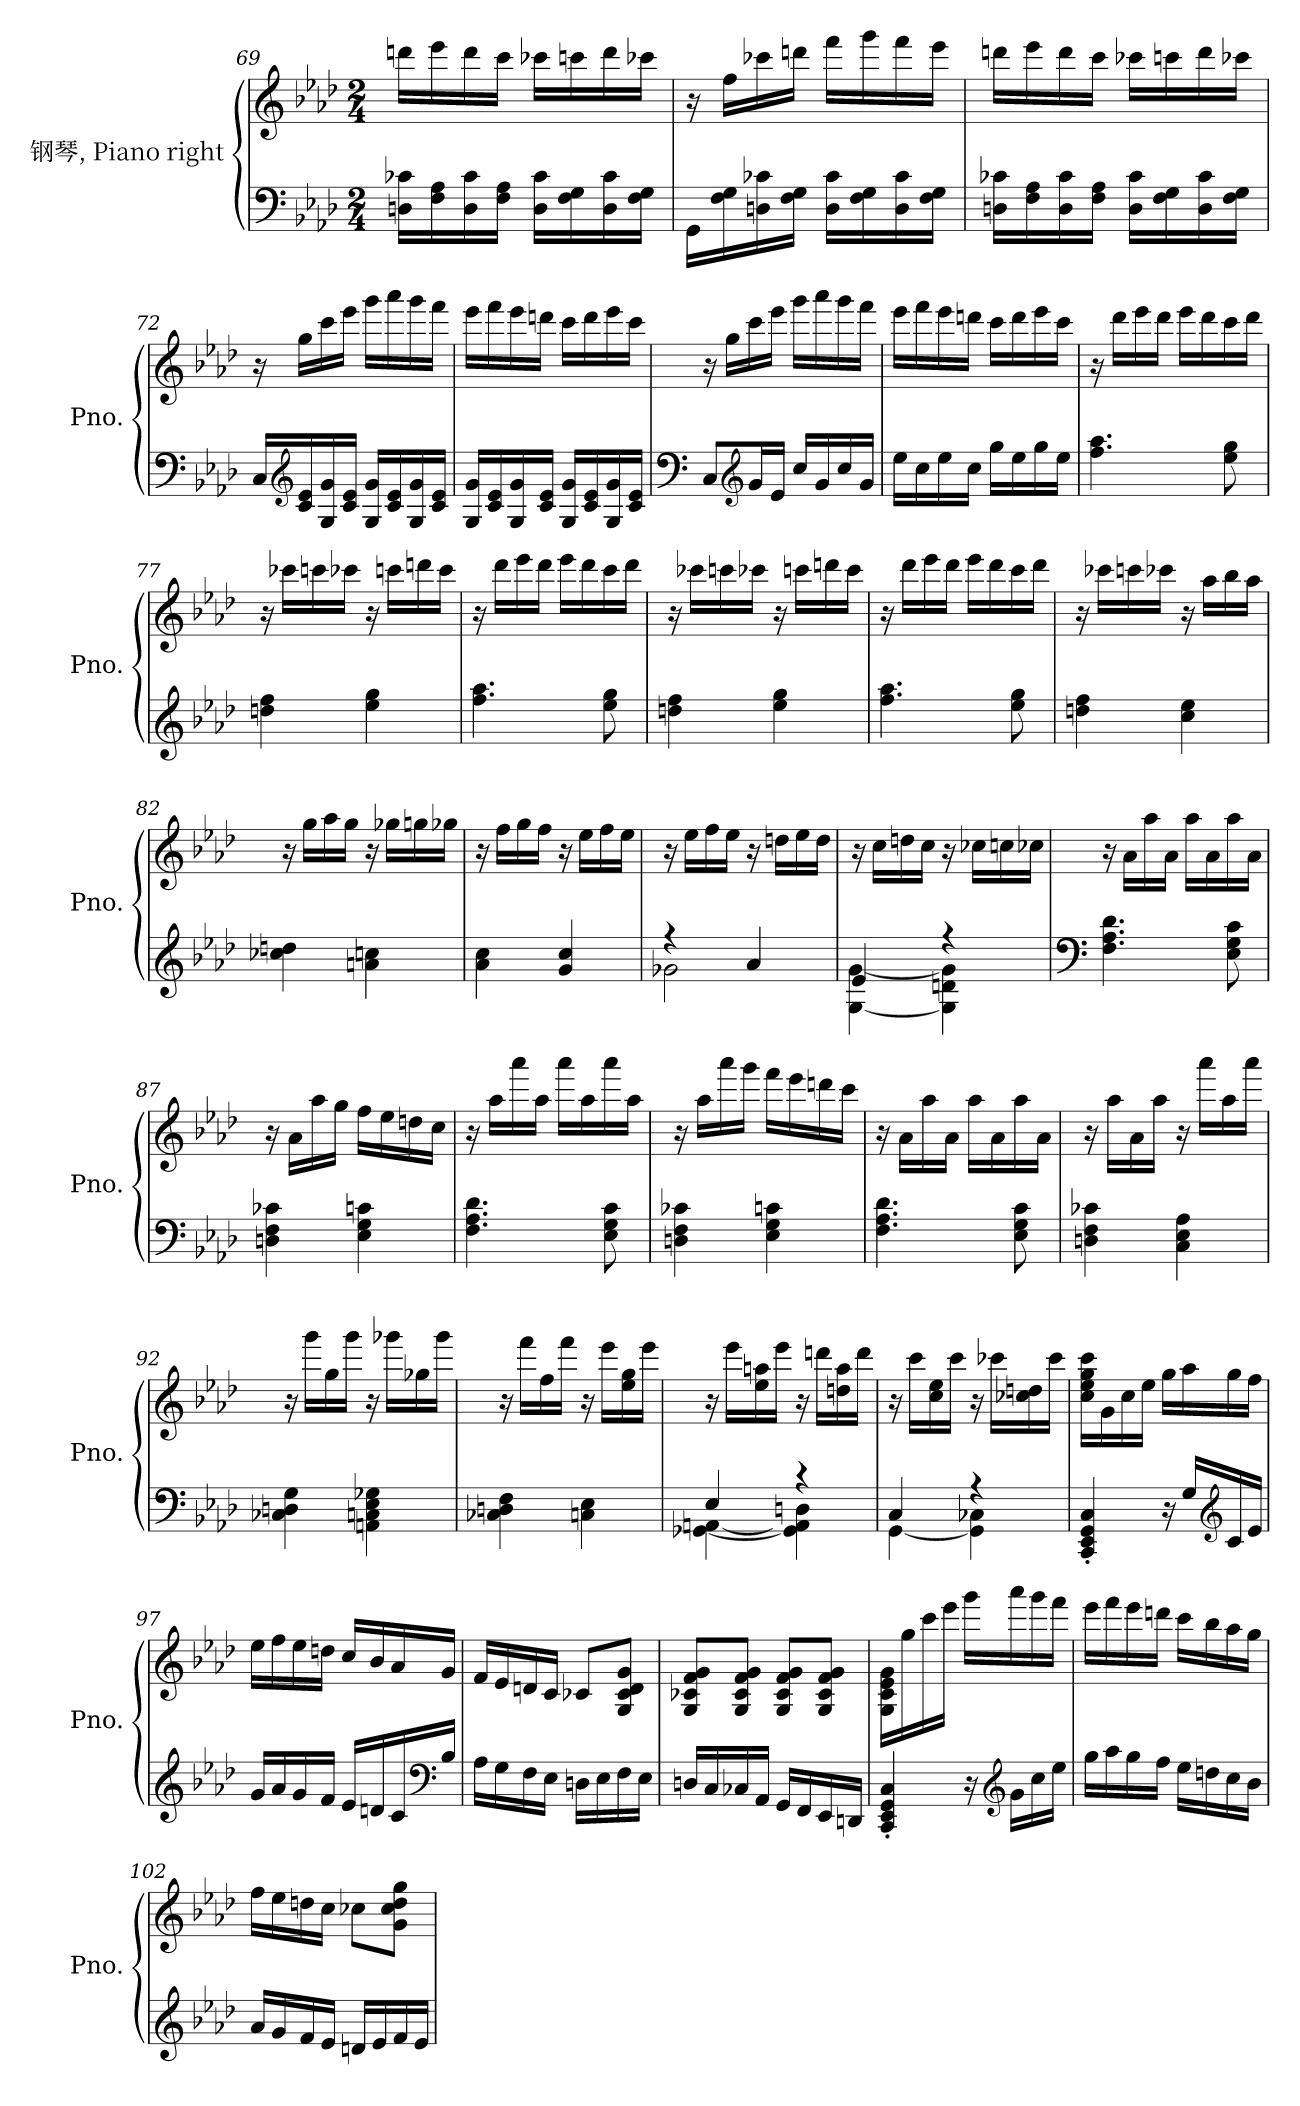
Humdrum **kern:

**kern	**kern
*part1	*part1
*staff2	*staff1
*I"钢琴, Piano right	*
*I'Pno.	*
*clefF4	*clefG2
*k[b-e-a-d-]	*k[b-e-a-d-]
*M2/4	*M2/4
=69	=69
16Dn\ 16c-X\LL	16dddn\LL
16F\ 16A-\	16eee-\
16D\ 16c-\	16ddd\
16F\ 16A-\JJ	16ccc\JJ
16D\ 16c-\LL	16ccc-X\LL
*	*MM143
16F\ 16G\	16cccn\
16D\ 16c-\	16ddd\
16F\ 16G\JJ	16ccc-X\JJ
!!LO:LB:g=z
=70	=70
*	*MM100
16GG\LL	16r
16F\ 16G\	16ff\LL
16Dn\ 16c-X\	16ccc-X\
16F\ 16G\JJ	16dddn\JJ
16D\ 16c-\LL	16fff\LL
16F\ 16G\	16ggg\
16D\ 16c-\	16fff\
16F\ 16G\JJ	16eee-\JJ
=71	=71
16Dn\ 16c-X\LL	16dddn\LL
16F\ 16A-\	16eee-\
16D\ 16c-\	16ddd\
*	*MM144
16F\ 16A-\JJ	16ccc\JJ
16D\ 16c-\LL	16ccc-X\LL
16F\ 16G\	16cccn\
16D\ 16c-\	16ddd\
16F\ 16G\JJ	16ccc-X\JJ
=72	=72
*	*MM100
16C/LL	16r
*clefG2	*
16c/ 16e-/	16gg\LL
16G/ 16g/	16ccc\
16c/ 16e-/JJ	16eee-\JJ
16G/ 16g/LL	16ggg\LL
16c/ 16e-/	16aaa-\
16G/ 16g/	16ggg\
16c/ 16e-/JJ	16fff\JJ
!!LO:PB:g=z
=73	=73
16G/ 16g/LL	16eee-\LL
16c/ 16e-/	16fff\
16G/ 16g/	16eee-\
*	*MM144
16c/ 16e-/JJ	16dddn\JJ
16G/ 16g/LL	16ccc\LL
16c/ 16e-/	16ddd\
16G/ 16g/	16eee-\
16c/ 16e-/JJ	16ccc\JJ
=74	=74
*clefF4	*
*	*MM100
8C/L	16r
.	16gg\LL
*clefG2	*
16g/L	16ccc\
16e-/JJ	16eee-\JJ
16cc/LL	16ggg\LL
16g/	16aaa-\
16cc/	16ggg\
16g/JJ	16fff\JJ
=75	=75
16ee-\LL	16eee-\LL
16cc\	16fff\
16ee-\	16eee-\
*	*MM144
16cc\JJ	16dddn\JJ
16gg\LL	16ccc\LL
16ee-\	16ddd\
16gg\	16eee-\
16ee-\JJ	16ccc\JJ
=76	=76
*	*MM142
4.ff\ 4.aa-\	16r
.	16ddd-\LL
.	16eee-\
.	16ddd-\JJ
.	16eee-\LL
.	16ddd-\
*	*MM139
8ee-\ 8gg\	16ccc\
.	16ddd-\JJ
!!LO:LB:g=z
=77	=77
4ddn\ 4ff\	16r
.	16ccc-X\LL
.	16cccn\
.	16ccc-X\JJ
4ee-\ 4gg\	16r
.	16cccn\LL
.	16dddn\
.	16ccc\JJ
=78	=78
*	*MM142
4.ff\ 4.aa-\	16r
.	16ddd-\LL
.	16eee-\
.	16ddd-\JJ
.	16eee-\LL
.	16ddd-\
*	*MM139
8ee-\ 8gg\	16ccc\
.	16ddd-\JJ
=79	=79
4ddn\ 4ff\	16r
.	16ccc-X\LL
.	16cccn\
.	16ccc-X\JJ
4ee-\ 4gg\	16r
.	16cccn\LL
.	16dddn\
.	16ccc\JJ
!!LO:LB:g=z
=80	=80
*	*MM142
4.ff\ 4.aa-\	16r
.	16ddd-\LL
.	16eee-\
.	16ddd-\JJ
.	16eee-\LL
.	16ddd-\
*	*MM139
8ee-\ 8gg\	16ccc\
.	16ddd-\JJ
=81	=81
4ddn\ 4ff\	16r
.	16ccc-X\LL
.	16cccn\
.	16ccc-X\JJ
4cc\ 4ee-\	16r
.	16aa-\LL
.	16bb-\
.	16aa-\JJ
=82	=82
4cc-X\ 4ddn\	16r
.	16gg\LL
.	16aa-\
.	16gg\JJ
4an\ 4ccn\	16r
.	16gg-X\LL
.	16ggn\
.	16gg-X\JJ
=83	=83
4a-\ 4cc\	16r
.	16ff\LL
.	16gg\
.	16ff\JJ
4g/ 4cc/	16r
.	16ee-\LL
.	16ff\
.	16ee-\JJ
!!LO:LB:g=z
=84	=84
*^	*
4r	2g-X\	16r
.	.	16ee-\LL
.	.	16ff\
.	.	16ee-\JJ
4a-/	.	16r
.	.	16ddn\LL
.	.	16ee-\
.	.	16dd\JJ
=85	=85	=85
4e-/	[4G\ [4g\	16r
.	.	16cc\LL
.	.	16ddn\
.	.	16cc\JJ
4r	4G\] 4dn\ 4g\]	16r
.	.	16cc-X\LL
.	.	16ccn\
.	.	16cc-X\JJ
*v	*v	*
=86	=86
*clefF4	*
*	*MM142
4.F\ 4.A-\ 4.d-\	16r
.	16a-\LL
.	16aa-\
.	16a-\JJ
.	16aa-\LL
.	16a-\
*	*MM139
8E-\ 8G\ 8c\	16aa-\
.	16a-\JJ
=87	=87
4Dn\ 4F\ 4c-X\	16r
.	16a-\LL
.	16aa-\
.	16gg\JJ
4E-\ 4G\ 4cn\	16ff\LL
.	16ee-\
.	16ddn\
.	16cc\JJ
!!LO:LB:g=z
=88	=88
*	*MM142
4.F\ 4.A-\ 4.d-\	16r
.	16aa-\LL
.	16aaa-\
.	16aa-\JJ
.	16aaa-\LL
.	16aa-\
*	*MM139
8E-\ 8G\ 8c\	16aaa-\
.	16aa-\JJ
=89	=89
4Dn\ 4F\ 4c-X\	16r
.	16aa-\LL
.	16aaa-\
.	16ggg\JJ
4E-\ 4G\ 4cn\	16fff\LL
.	16eee-\
.	16dddn\
.	16ccc\JJ
=90	=90
*	*MM142
4.F\ 4.A-\ 4.d-\	16r
.	16a-\LL
.	16aa-\
.	16a-\JJ
.	16aa-\LL
.	16a-\
*	*MM139
8E-\ 8G\ 8c\	16aa-\
.	16a-\JJ
=91	=91
4Dn\ 4F\ 4c-X\	16r
.	16aa-\LL
.	16a-\
.	16aa-\JJ
*	*MM142
4C\ 4E-\ 4A-\	16r
.	16aaa-\LL
.	16aa-\
.	16aaa-\JJ
!!LO:LB:g=z
=92	=92
*	*MM139
4C-X\ 4Dn\ 4G\	16r
.	16ggg\LL
.	16gg\
.	16ggg\JJ
4AAn\ 4Cn\ 4E-\ 4G-X\	16r
.	16ggg-X\LL
.	16gg-X\
.	16ggg-\JJ
=93	=93
*	*MM141
4C-X\ 4Dn\ 4F\	16r
.	16fff\LL
.	16ff\
.	16fff\JJ
4Cn\ 4E-\	16r
.	16eee-\LL
.	16ee-\ 16gg\
.	16eee-\JJ
=94	=94
*	*MM140
*^	*
4E-/	[4GG-X\ [4AAn\	16r
.	.	16eee-\LL
.	.	16ee-\ 16aan\
.	.	16eee-\JJ
4r	4GG-\] 4AA\] 4Dn\	16r
.	.	16dddn\LL
.	.	16ddn\ 16aa\
.	.	16ddd\JJ
!!LO:PB:g=z
=95	=95	=95
4C/	[4GG\	16r
.	.	16ccc\LL
.	.	16cc\ 16ee-\
.	.	16ccc\JJ
4r	4GG\] 4C-X\	16r
.	.	16ccc-X\LL
.	.	16cc-X\ 16ddn\
.	.	16ccc-\JJ
*v	*v	*
=96	=96
*	*MM142
4CC/' 4EE-/' 4GG/' 4C/'	16cc\ 16ee-\ 16gg\ 16ccc\LL
.	16g\
.	16cc\
.	16ee-\JJ
16r	16gg\LL
16G/LL	16aa-\
*clefG2	*
*	*MM143
16c/	16gg\
16e-/JJ	16ff\JJ
=97	=97
16g/LL	16ee-\LL
16a-/	16ff\
16g/	16ee-\
16f/JJ	16ddn\JJ
16e-/LL	16cc/LL
16dn/	16b-/
16c/	16a-/
*clefF4	*
16B-/JJ	16g/JJ
=98	=98
16A-\LL	16f/LL
16G\	16e-/
16F\	16dn/
16E-\JJ	16c/JJ
*	*MM137
16Dn\LL	8c-X/L
16E-\	.
16F\	8G/ 8c-/ 8d/ 8g/J
16E-\JJ	.
!!LO:LB:g=z
=99	=99
16Dn/LL	8G/ 8c-X/ 8f/ 8g/L
16C/	.
16C-X/	8G/ 8c-/ 8f/ 8g/J
16AA-/JJ	.
16GG/LL	8G/ 8c-/ 8f/ 8g/L
16FF/	.
16EE-/	8G/ 8c-/ 8f/ 8g/J
16DDn/JJ	.
=100	=100
*	*MM142
4CC/' 4EE-/' 4GG/' 4C/'	16G\ 16c\ 16e-\ 16g\LL
.	16gg\
.	16ccc\
.	16eee-\JJ
16r	16ggg\LL
*clefG2	*
16g\LL	16aaa-\
*	*MM143
16cc\	16ggg\
16ee-\JJ	16fff\JJ
=101	=101
16gg\LL	16eee-\LL
16aa-\	16fff\
16gg\	16eee-\
16ff\JJ	16dddn\JJ
16ee-\LL	16ccc\LL
16ddn\	16bb-\
16cc\	16aa-\
16b-\JJ	16gg\JJ
=102	=102
16a-/LL	16ff\LL
16g/	16ee-\
16f/	16ddn\
16e-/JJ	16cc\JJ
*	*MM137
16dn/LL	8cc-X\L
16e-/	.
16f/	8g\ 8cc-\ 8dd\ 8gg\J
16e-/JJ	.
=	=
*-	*-
